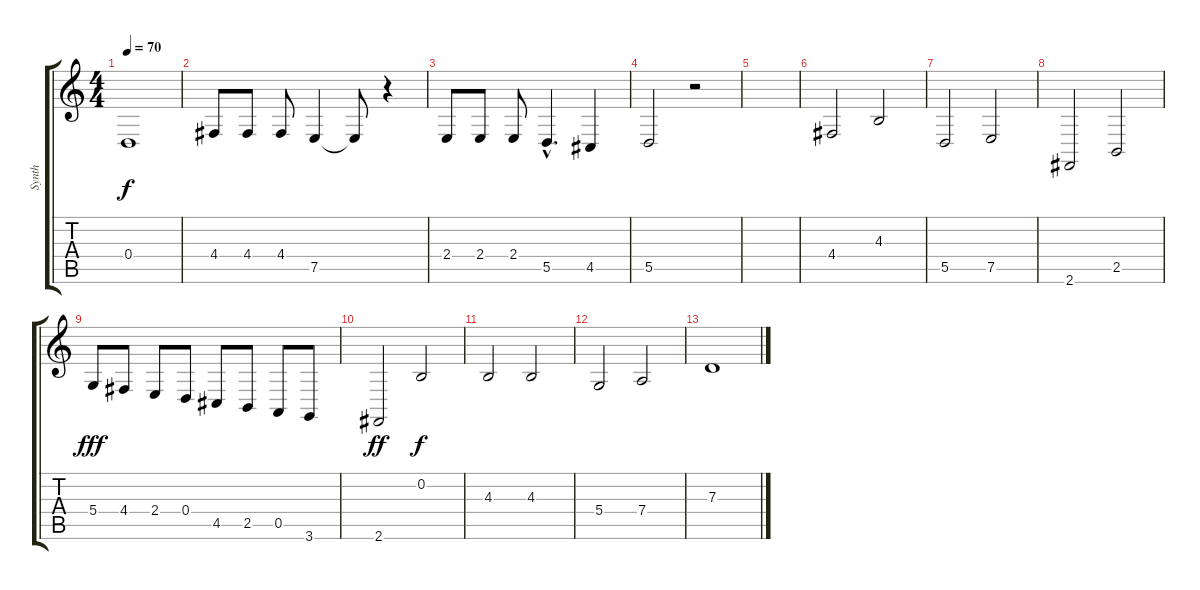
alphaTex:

\track ("Synth" "Synth") {instrument synthbrass2}
\staff {score tabs}
\tuning (E4 B3 G3 D3 A2 E2) {hide}
\ts (4 4)
\tempo 70
\clef g2
\ks c
0.4.1{dy f} |
4.4.8 4.4.8 4.4.8 7.5.4 7.5{t}.8 r.4 |
2.4.8 2.4.8 2.4.8 5.5{hac}.4{d} 4.5.4 |
5.5.2 r.2 |
|
4.4.2 4.3.2 |
5.5.2 7.5.2 |
2.6.2 2.5.2 |
5.4.8{dy fff} 4.4.8 2.4.8 0.4.8 4.5.8 2.5.8 0.5.8 3.6.8 |
2.6.2{dy ff} 0.2.2{dy f} |
4.3.2 4.3.2 |
5.4.2 7.4.2 |
7.3.1
